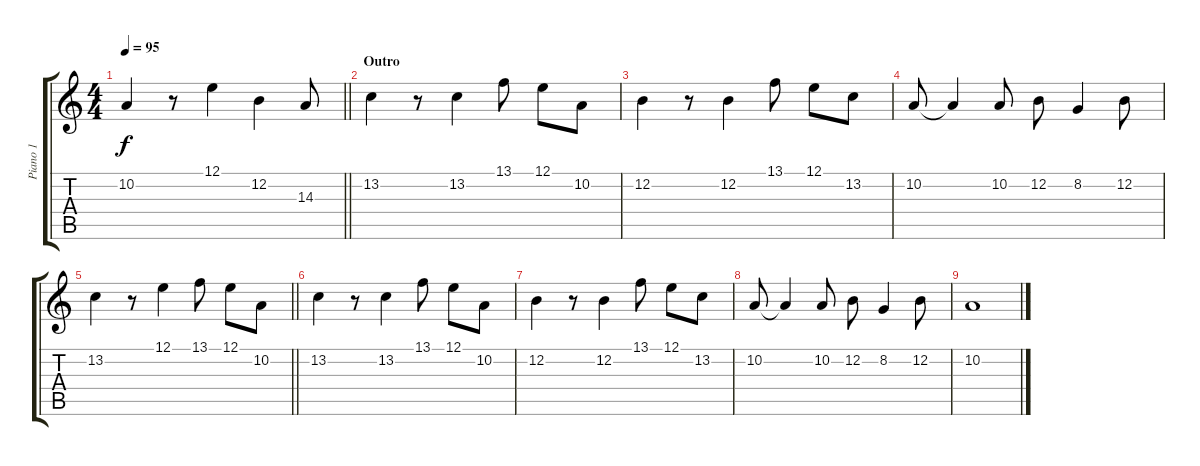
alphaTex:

\track ("Piano 1" "Piano 1") {instrument acousticgrandpiano}
\staff {score tabs}
\tuning (E4 B3 G3 D3 A2 E2) {hide}
\ts (4 4)
\tempo 95
\clef g2
\barLineRight lightlight
\ks c
10.2.4{dy f} r.8 12.1.4 12.2.4 14.3.8 |
\section ("" "Outro")
13.2.4 r.8 13.2.4 13.1.8 12.1.8 10.2.8 |
12.2.4 r.8 12.2.4 13.1.8 12.1.8 13.2.8 |
10.2.8 10.2{t}.4 10.2.8 12.2.8 8.2.4 12.2.8 |
\barLineRight lightlight
13.2.4 r.8 12.1.4 13.1.8 12.1.8 10.2.8 |
13.2.4 r.8 13.2.4 13.1.8 12.1.8 10.2.8 |
12.2.4 r.8 12.2.4 13.1.8 12.1.8 13.2.8 |
10.2.8 10.2{t}.4 10.2.8 12.2.8 8.2.4 12.2.8 |
10.2.1
